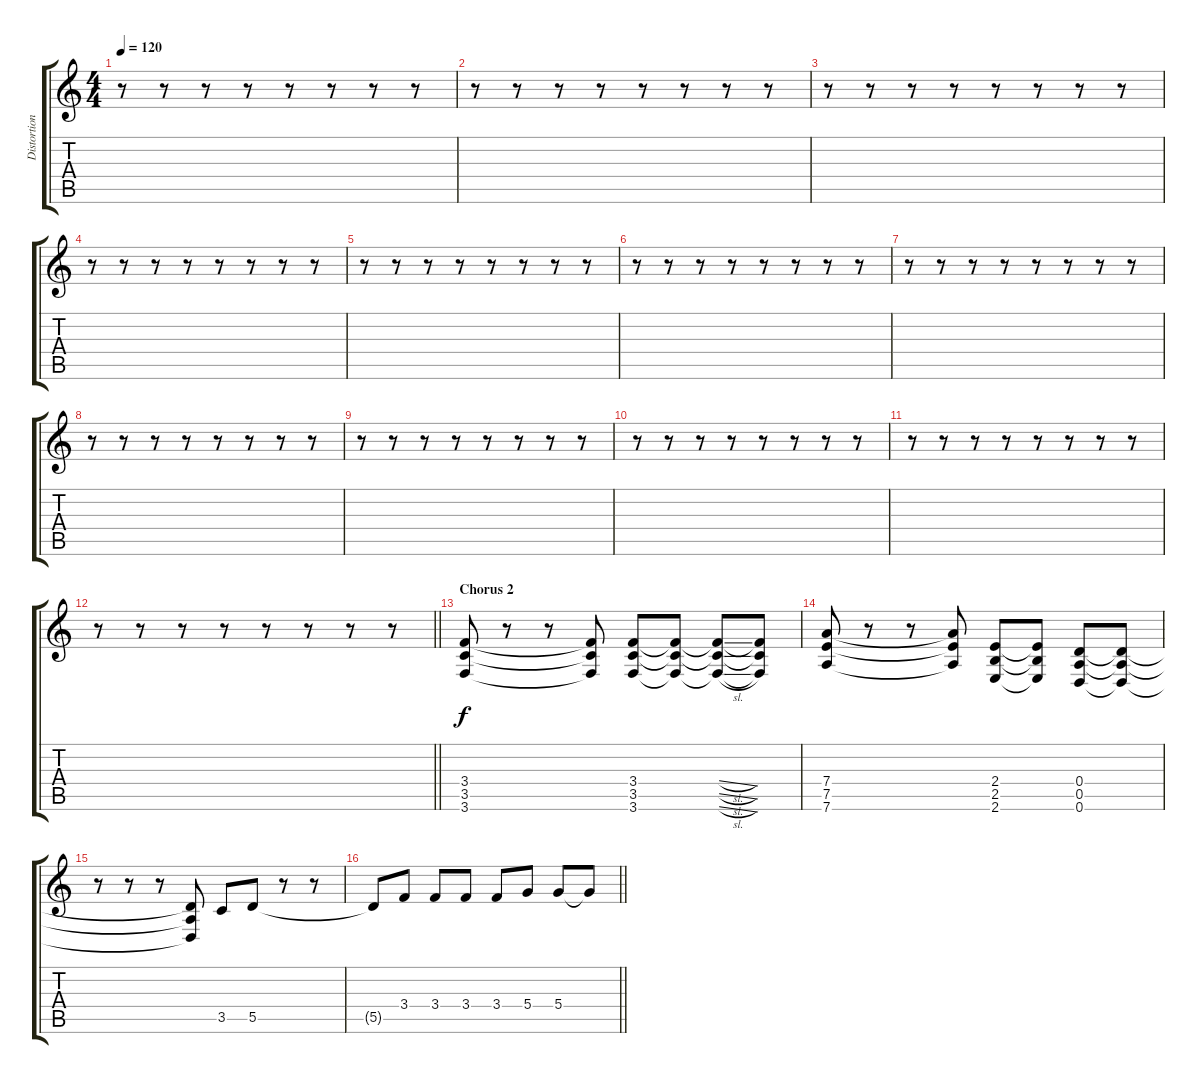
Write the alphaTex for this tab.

\track ("Distortion" "Distortion") {instrument distortionguitar}
\staff {score tabs}
\tuning (E4 B3 G3 D3 A2 D2) {hide}
\ts (4 4)
\tempo 120
\clef g2
\ks c
r.8{dy f} r.8 r.8 r.8 r.8 r.8 r.8 r.8 |
r.8 r.8 r.8 r.8 r.8 r.8 r.8 r.8 |
r.8 r.8 r.8 r.8 r.8 r.8 r.8 r.8 |
r.8 r.8 r.8 r.8 r.8 r.8 r.8 r.8 |
r.8 r.8 r.8 r.8 r.8 r.8 r.8 r.8 |
r.8 r.8 r.8 r.8 r.8 r.8 r.8 r.8 |
r.8 r.8 r.8 r.8 r.8 r.8 r.8 r.8 |
r.8 r.8 r.8 r.8 r.8 r.8 r.8 r.8 |
r.8 r.8 r.8 r.8 r.8 r.8 r.8 r.8 |
r.8 r.8 r.8 r.8 r.8 r.8 r.8 r.8 |
r.8 r.8 r.8 r.8 r.8 r.8 r.8 r.8 |
\barLineRight lightlight
r.8 r.8 r.8 r.8 r.8 r.8 r.8 r.8 |
\section ("" "Chorus 2")
(3.4 3.5 3.6).8 r.8 r.8 (3.4{t} 3.5{t} 3.6{t}).8 (3.4 3.5 3.6).8 (3.4{t} 3.5{t} 3.6{t}).8 (3.4{sl t} 3.5{sl t} 3.6{sl t}).8 (3.4{t} 3.5{t} 3.6{t}).8 |
(7.4 7.5 7.6).8 r.8 r.8 (7.4{t} 7.5{t} 7.6{t}).8 (2.4 2.5 2.6).8 (2.4{t} 2.5{t} 2.6{t}).8 (0.4 0.5 0.6).8 (0.4{t} 0.5{t} 0.6{t}).8 |
r.8 r.8 r.8 (0.4{t} 0.5{t} 0.6{t}).8 3.5.8 5.5.8 r.8 r.8 |
\barLineRight lightlight
5.5{t}.8 3.4.8 3.4.8 3.4.8 3.4.8 5.4.8 5.4.8 5.4{t}.8
